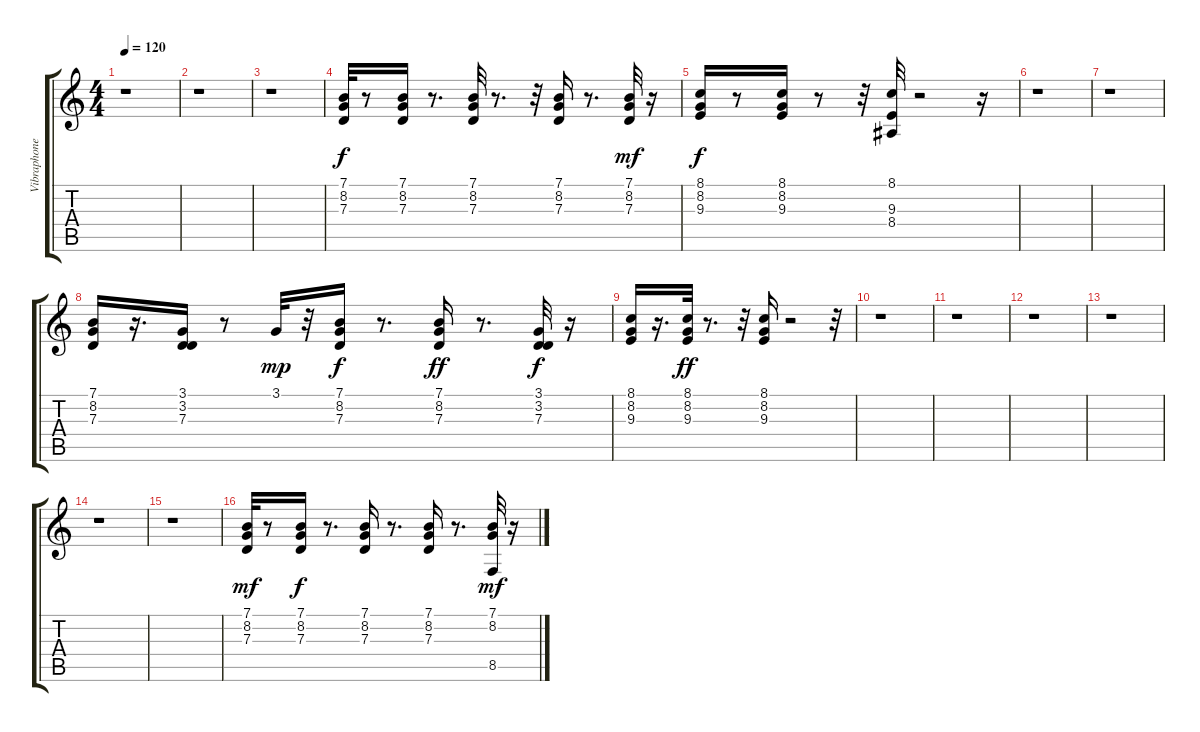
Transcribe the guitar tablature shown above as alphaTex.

\track ("Vibraphone" "Vibraphone") {instrument vibraphone}
\staff {score tabs}
\tuning (E4 B3 G3 D3 A2 E2) {hide}
\ts (4 4)
\tempo 120
\clef g2
\ks c
r.1{dy ff} |
r.1 |
r.1 |
(7.1 8.2 7.3).32{dy f} r.8 (7.1 8.2 7.3).16 r.8{d} (7.1 8.2 7.3).32 r.8{d} r.32 (7.1 8.2 7.3).16 r.8{d} (7.1 8.2 7.3).32{dy mf} r.16 |
(8.1 8.2 9.3).16{dy f} r.8 (8.1 8.2 9.3).16 r.8 r.32 (8.1 9.3 8.4).32 r.2 r.16 |
r.1 |
r.1 |
(7.1 8.2 7.3).16 r.16{d} (3.1 3.2 7.3).16 r.8 3.1.32{dy mp} r.32 (7.1 8.2 7.3).16{dy f} r.8{d} (7.1 8.2 7.3).16{dy ff} r.8{d} (3.1 3.2 7.3).32{dy f} r.16 |
(8.1 8.2 9.3).16 r.16{d} (8.1 8.2 9.3).32{dy ff} r.8{d} r.32 (8.1 8.2 9.3).16 r.2 r.32 |
r.1 |
r.1 |
r.1 |
r.1 |
r.1 |
r.1 |
(7.1 8.2 7.3).32{dy mf} r.8 (7.1 8.2 7.3).16{dy f} r.8{d} (7.1 8.2 7.3).16 r.8{d} (7.1 8.2 7.3).16 r.8{d} (7.1 8.2 8.5).32{dy mf} r.16
